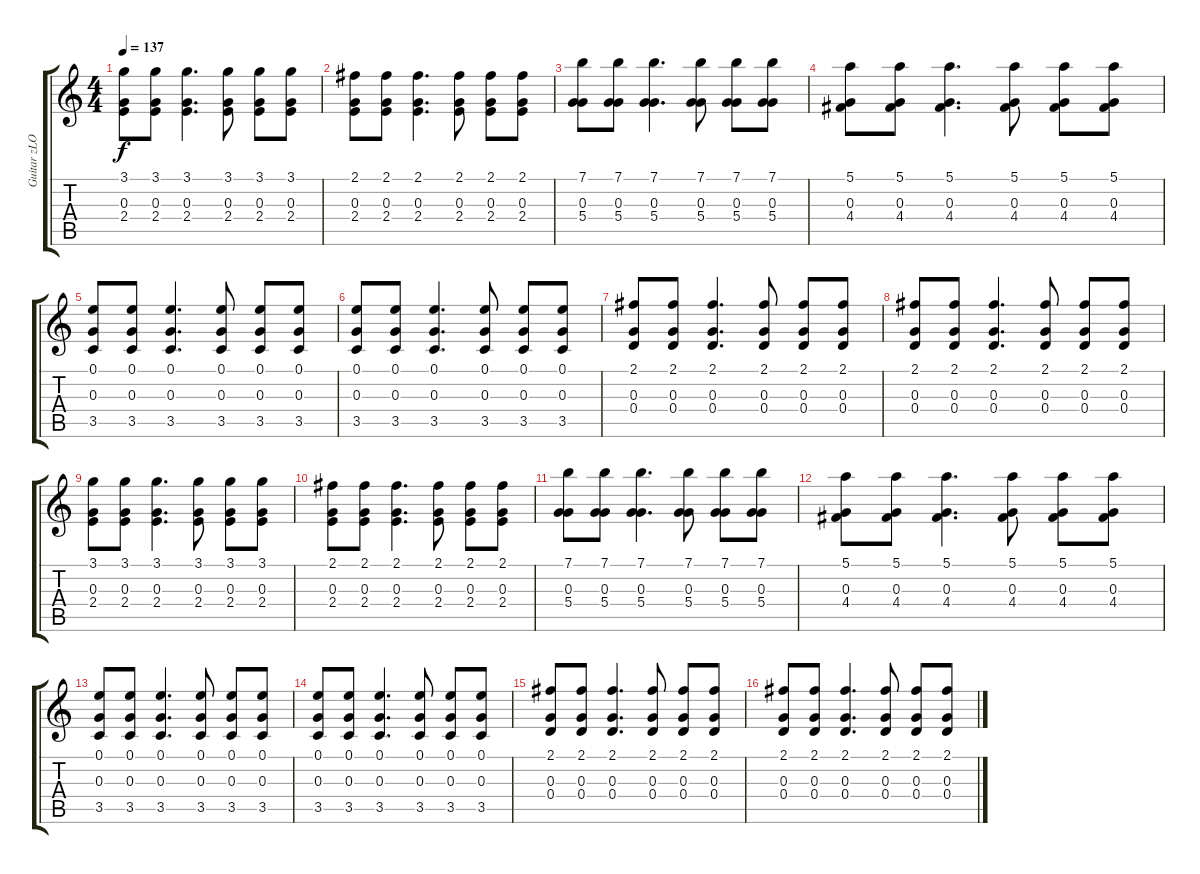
\track ("Guitar zLOB" "Guitar zLO") {instrument acousticguitarsteel}
\staff {score tabs}
\tuning (E4 B3 G3 D3 A2 E2) {hide}
\ts (4 4)
\tempo 137
\clef g2
\ks c
(3.1 0.3 2.4).8{dy f} (3.1 0.3 2.4).8 (3.1 0.3 2.4).4{d} (3.1 0.3 2.4).8 (3.1 0.3 2.4).8 (3.1 0.3 2.4).8 |
(2.1 0.3 2.4).8 (2.1 0.3 2.4).8 (2.1 0.3 2.4).4{d} (2.1 0.3 2.4).8 (2.1 0.3 2.4).8 (2.1 0.3 2.4).8 |
(7.1 0.3 5.4).8 (7.1 0.3 5.4).8 (7.1 0.3 5.4).4{d} (7.1 0.3 5.4).8 (7.1 0.3 5.4).8 (7.1 0.3 5.4).8 |
(5.1 0.3 4.4).8 (5.1 0.3 4.4).8 (5.1 0.3 4.4).4{d} (5.1 0.3 4.4).8 (5.1 0.3 4.4).8 (5.1 0.3 4.4).8 |
(0.1 0.3 3.5).8 (0.1 0.3 3.5).8 (0.1 0.3 3.5).4{d} (0.1 0.3 3.5).8 (0.1 0.3 3.5).8 (0.1 0.3 3.5).8 |
(0.1 0.3 3.5).8 (0.1 0.3 3.5).8 (0.1 0.3 3.5).4{d} (0.1 0.3 3.5).8 (0.1 0.3 3.5).8 (0.1 0.3 3.5).8 |
(2.1 0.3 0.4).8 (2.1 0.3 0.4).8 (2.1 0.3 0.4).4{d} (2.1 0.3 0.4).8 (2.1 0.3 0.4).8 (2.1 0.3 0.4).8 |
(2.1 0.3 0.4).8 (2.1 0.3 0.4).8 (2.1 0.3 0.4).4{d} (2.1 0.3 0.4).8 (2.1 0.3 0.4).8 (2.1 0.3 0.4).8 |
(3.1 0.3 2.4).8 (3.1 0.3 2.4).8 (3.1 0.3 2.4).4{d} (3.1 0.3 2.4).8 (3.1 0.3 2.4).8 (3.1 0.3 2.4).8 |
(2.1 0.3 2.4).8 (2.1 0.3 2.4).8 (2.1 0.3 2.4).4{d} (2.1 0.3 2.4).8 (2.1 0.3 2.4).8 (2.1 0.3 2.4).8 |
(7.1 0.3 5.4).8 (7.1 0.3 5.4).8 (7.1 0.3 5.4).4{d} (7.1 0.3 5.4).8 (7.1 0.3 5.4).8 (7.1 0.3 5.4).8 |
(5.1 0.3 4.4).8 (5.1 0.3 4.4).8 (5.1 0.3 4.4).4{d} (5.1 0.3 4.4).8 (5.1 0.3 4.4).8 (5.1 0.3 4.4).8 |
(0.1 0.3 3.5).8 (0.1 0.3 3.5).8 (0.1 0.3 3.5).4{d} (0.1 0.3 3.5).8 (0.1 0.3 3.5).8 (0.1 0.3 3.5).8 |
(0.1 0.3 3.5).8 (0.1 0.3 3.5).8 (0.1 0.3 3.5).4{d} (0.1 0.3 3.5).8 (0.1 0.3 3.5).8 (0.1 0.3 3.5).8 |
(2.1 0.3 0.4).8 (2.1 0.3 0.4).8 (2.1 0.3 0.4).4{d} (2.1 0.3 0.4).8 (2.1 0.3 0.4).8 (2.1 0.3 0.4).8 |
(2.1 0.3 0.4).8 (2.1 0.3 0.4).8 (2.1 0.3 0.4).4{d} (2.1 0.3 0.4).8 (2.1 0.3 0.4).8 (2.1 0.3 0.4).8
